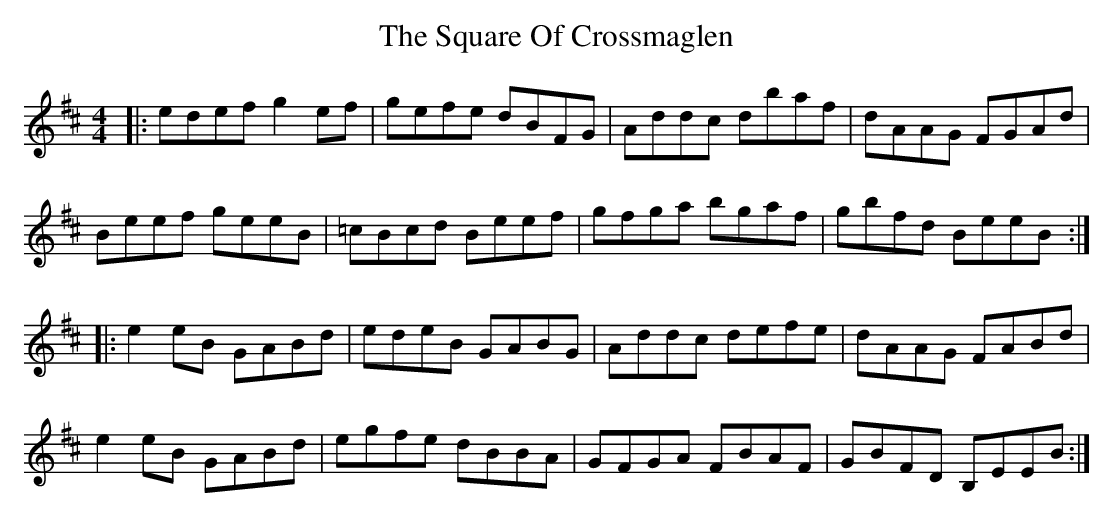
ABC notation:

X:1
T: The Square Of Crossmaglen
M: 4/4
L: 1/8
K: Edor
|:edef g2ef|gefe dBFG|Addc dbaf|dAAG FGAd|
Beef geeB|=cBcd Beef|gfga bgaf| gbfd BeeB:|
|:e2eB GABd|edeB GABG|Addc defe|dAAG FABd|
e2eB GABd|egfe dBBA|GFGA FBAF| GBFD B,EEB:|
